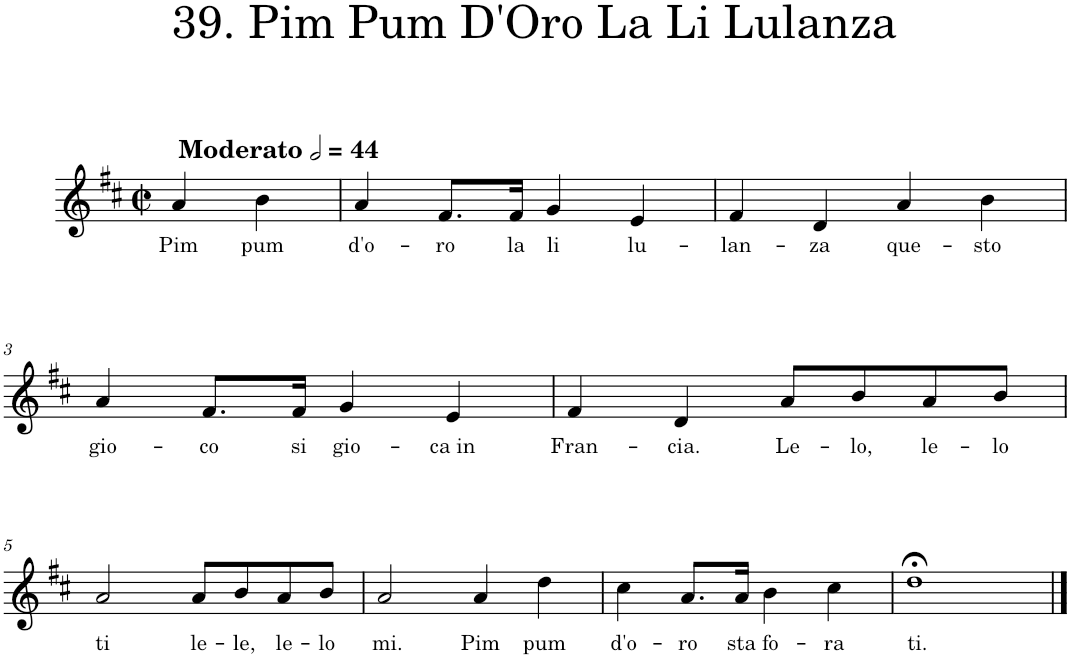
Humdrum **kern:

**kern	**text
*part1	*part1
*staff1	*staff1
*I"Voice	*
*I'Vo.	*
*clefG2	*
*k[f#c#]	*
*M2/2	*
*met(c|)	*
*MM88	*
=	=
!LO:TX:a:B:t=Moderato	!
!	!LO:LY:b
4a/	Pim
!	!LO:LY:b
4b\	pum
=1	=1
!	!LO:LY:b
4a/	d'o-
!	!LO:LY:b
8.f#/L	-ro
!	!LO:LY:b
16f#/Jk	la
!	!LO:LY:b
4g/	li
!	!LO:LY:b
4e/	lu-
=2	=2
!	!LO:LY:b
4f#/	-lan-
!	!LO:LY:b
4d/	-za
!	!LO:LY:b
4a/	que-
!	!LO:LY:b
4b\	-sto
!!LO:LB:g=z
=3	=3
!	!LO:LY:b
4a/	gio-
!	!LO:LY:b
8.f#/L	-co
!	!LO:LY:b
16f#/Jk	si
!	!LO:LY:b
4g/	gio-
!	!LO:LY:b
4e/	-ca in
=4	=4
!	!LO:LY:b
4f#/	Fran-
!	!LO:LY:b
4d/	-cia.
!	!LO:LY:b
8a/L	Le-
!	!LO:LY:b
8b/	-lo,
!	!LO:LY:b
8a/	le-
!	!LO:LY:b
8b/J	-lo
!!LO:LB:g=z
=5	=5
!	!LO:LY:b
2a/	ti
!	!LO:LY:b
8a/L	le-
!	!LO:LY:b
8b/	-le,
!	!LO:LY:b
8a/	le-
!	!LO:LY:b
8b/J	-lo
=6	=6
!	!LO:LY:b
2a/	mi.
!	!LO:LY:b
4a/	Pim
!	!LO:LY:b
4dd\	pum
=7	=7
!	!LO:LY:b
4cc#\	d'o-
!	!LO:LY:b
8.a/L	-ro
!	!LO:LY:b
16a/Jk	sta
!	!LO:LY:b
4b\	fo-
!	!LO:LY:b
4cc#\	-ra
=8	=8
!	!LO:LY:b
1dd;<	ti.
==	==
*-	*-
